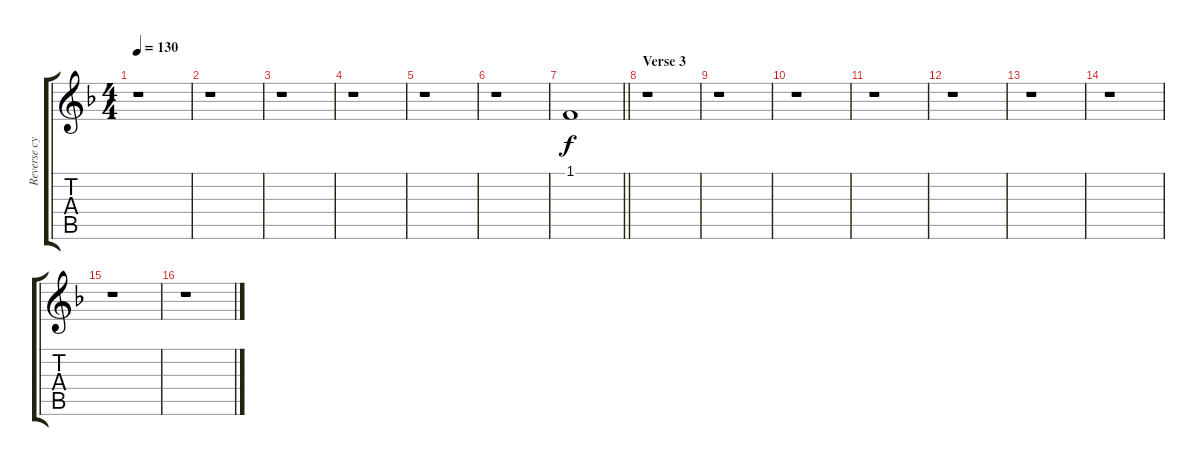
\track ("Reverse cymbal" "Reverse cy") {instrument reversecymbal}
\staff {score tabs}
\tuning (E4 B3 G3 D3 A2 E2) {hide}
\ts (4 4)
\tempo 130
\clef g2
\ks f
r.1{dy f} |
r.1 |
r.1 |
r.1 |
r.1 |
r.1 |
\barLineRight lightlight
1.1.1 |
\section ("" "Verse 3")
r.1 |
r.1 |
r.1 |
r.1 |
r.1 |
r.1 |
r.1 |
r.1 |
r.1
